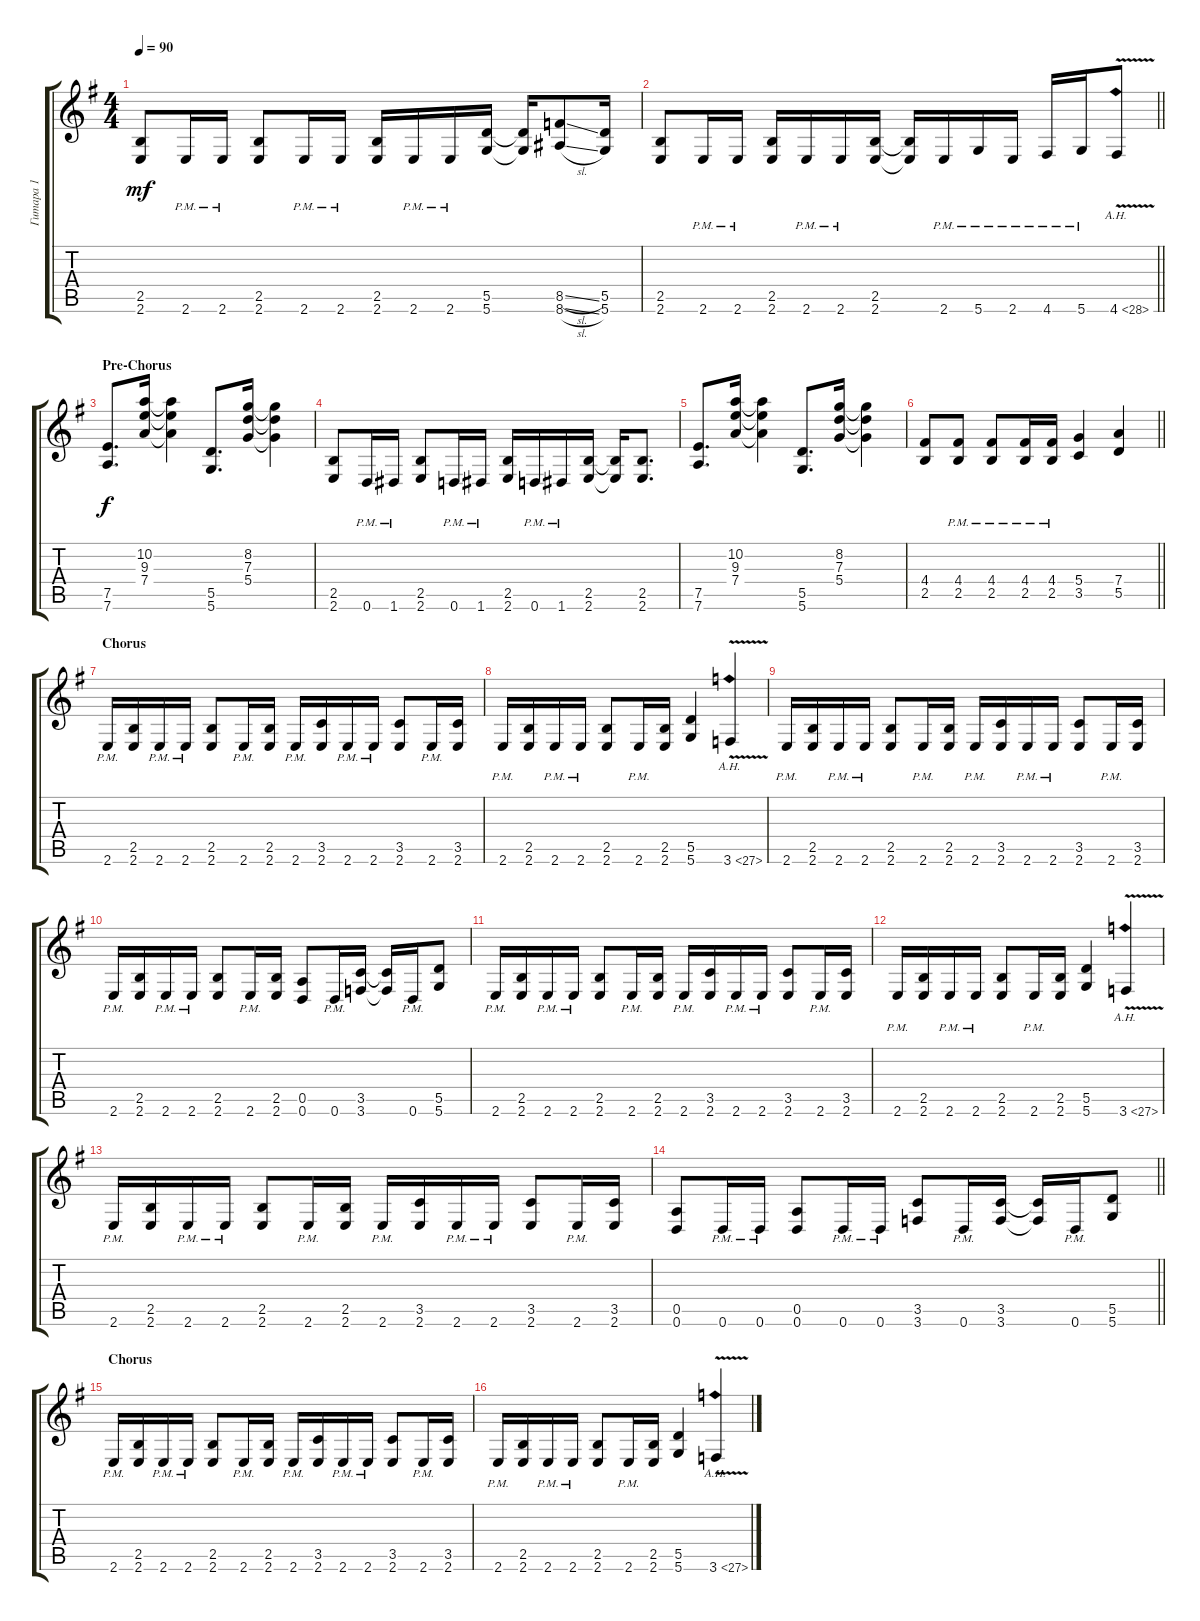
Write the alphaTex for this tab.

\track ("Гитара 1" "Гитара 1") {instrument distortionguitar}
\staff {score tabs}
\tuning (E4 B3 G3 D3 A2 D2) {hide}
\ts (4 4)
\tempo 90
\clef g2
\ks eminor
(2.5 2.6).8{dy mf} 2.6{pm}.16 2.6{pm}.16 (2.5 2.6).8 2.6{pm}.16 2.6{pm}.16 (2.5 2.6).16 2.6{pm}.16 2.6{pm}.16 (5.5 5.6).16 (5.5{t} 5.6{t}).16 (8.5{sl} 8.6{sl}).8 (5.5 5.6).16 |
\barLineRight lightlight
(2.5 2.6).8 2.6{pm}.16 2.6{pm}.16 (2.5 2.6).16 2.6{pm}.16 2.6{pm}.16 (2.5 2.6).16 (2.5{t} 2.6{t}).16 2.6{pm}.16 5.6{pm}.16 2.6{pm}.16 4.6{pm}.16 5.6{pm}.16 4.6{ah 24 v}.8 |
\section ("" "Pre-Chorus")
(7.5 7.6).8{d dy f} (10.2 9.3 7.4).16 (10.2{t} 9.3{t} 7.4{t}).4 (5.5 5.6).8{d} (8.2 7.3 5.4).16 (8.2{t} 7.3{t} 5.4{t}).4 |
(2.5 2.6).8 0.6{pm}.16 1.6{pm}.16 (2.5 2.6).8 0.6{pm}.16 1.6{pm}.16 (2.5 2.6).16 0.6{pm}.16 1.6{pm}.16 (2.5 2.6).16 (2.5{t} 2.6{t}).16 (2.5 2.6).8{d} |
(7.5 7.6).8{d} (10.2 9.3 7.4).16 (10.2{t} 9.3{t} 7.4{t}).4 (5.5 5.6).8{d} (8.2 7.3 5.4).16 (8.2{t} 7.3{t} 5.4{t}).4 |
\barLineRight lightlight
(4.4 2.5).8 (4.4{pm} 2.5{pm}).8 (4.4{pm} 2.5{pm}).8 (4.4{pm} 2.5{pm}).16 (4.4{pm} 2.5{pm}).16 (5.4 3.5).4 (7.4 5.5).4 |
\section ("" "Chorus")
2.6{pm}.16 (2.5 2.6).16 2.6{pm}.16 2.6{pm}.16 (2.5 2.6).8 2.6{pm}.16 (2.5 2.6).16 2.6{pm}.16 (3.5 2.6).16 2.6{pm}.16 2.6{pm}.16 (3.5 2.6).8 2.6{pm}.16 (3.5 2.6).16 |
2.6{pm}.16 (2.5 2.6).16 2.6{pm}.16 2.6{pm}.16 (2.5 2.6).8 2.6{pm}.16 (2.5 2.6).16 (5.5 5.6).4 3.6{ah 24 v}.4 |
2.6{pm}.16 (2.5 2.6).16 2.6{pm}.16 2.6{pm}.16 (2.5 2.6).8 2.6{pm}.16 (2.5 2.6).16 2.6{pm}.16 (3.5 2.6).16 2.6{pm}.16 2.6{pm}.16 (3.5 2.6).8 2.6{pm}.16 (3.5 2.6).16 |
2.6{pm}.16 (2.5 2.6).16 2.6{pm}.16 2.6{pm}.16 (2.5 2.6).8 2.6{pm}.16 (2.5 2.6).16 (0.5 0.6).8 0.6{pm}.16 (3.5 3.6).16 (3.5{t} 3.6{t}).16 0.6{pm}.16 (5.5 5.6).8 |
2.6{pm}.16 (2.5 2.6).16 2.6{pm}.16 2.6{pm}.16 (2.5 2.6).8 2.6{pm}.16 (2.5 2.6).16 2.6{pm}.16 (3.5 2.6).16 2.6{pm}.16 2.6{pm}.16 (3.5 2.6).8 2.6{pm}.16 (3.5 2.6).16 |
2.6{pm}.16 (2.5 2.6).16 2.6{pm}.16 2.6{pm}.16 (2.5 2.6).8 2.6{pm}.16 (2.5 2.6).16 (5.5 5.6).4 3.6{ah 24 v}.4 |
2.6{pm}.16 (2.5 2.6).16 2.6{pm}.16 2.6{pm}.16 (2.5 2.6).8 2.6{pm}.16 (2.5 2.6).16 2.6{pm}.16 (3.5 2.6).16 2.6{pm}.16 2.6{pm}.16 (3.5 2.6).8 2.6{pm}.16 (3.5 2.6).16 |
\barLineRight lightlight
(0.5 0.6).8 0.6{pm}.16 0.6{pm}.16 (0.5 0.6).8 0.6{pm}.16 0.6{pm}.16 (3.5 3.6).8 0.6{pm}.16 (3.5 3.6).16 (3.5{t} 3.6{t}).16 0.6{pm}.16 (5.5 5.6).8 |
\section ("" "Chorus")
2.6{pm}.16 (2.5 2.6).16 2.6{pm}.16 2.6{pm}.16 (2.5 2.6).8 2.6{pm}.16 (2.5 2.6).16 2.6{pm}.16 (3.5 2.6).16 2.6{pm}.16 2.6{pm}.16 (3.5 2.6).8 2.6{pm}.16 (3.5 2.6).16 |
2.6{pm}.16 (2.5 2.6).16 2.6{pm}.16 2.6{pm}.16 (2.5 2.6).8 2.6{pm}.16 (2.5 2.6).16 (5.5 5.6).4 3.6{ah 24 v}.4
